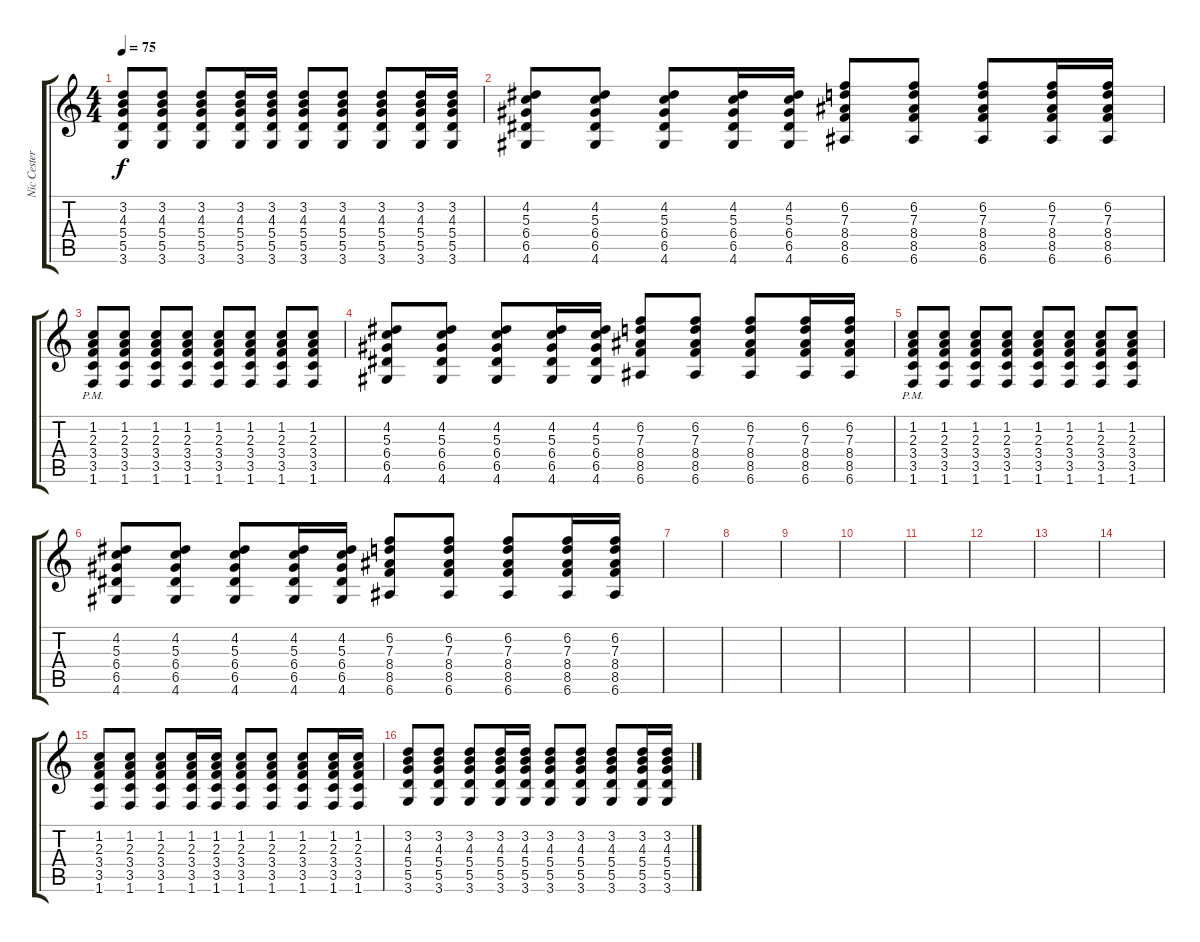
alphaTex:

\track ("Nic Cester" "Nic Cester") {instrument overdrivenguitar}
\staff {score tabs}
\tuning (E4 B3 G3 D3 A2 E2) {hide}
\ts (4 4)
\tempo 75
\clef g2
\ks c
(3.2 4.3 5.4 5.5 3.6).8{dy f} (3.2 4.3 5.4 5.5 3.6).8 (3.2 4.3 5.4 5.5 3.6).8 (3.2 4.3 5.4 5.5 3.6).16 (3.2 4.3 5.4 5.5 3.6).16 (3.2 4.3 5.4 5.5 3.6).8 (3.2 4.3 5.4 5.5 3.6).8 (3.2 4.3 5.4 5.5 3.6).8 (3.2 4.3 5.4 5.5 3.6).16 (3.2 4.3 5.4 5.5 3.6).16 |
(4.2 5.3 6.4 6.5 4.6).8{volume 8 instrument overdrivenguitar} (4.2 5.3 6.4 6.5 4.6).8 (4.2 5.3 6.4 6.5 4.6).8 (4.2 5.3 6.4 6.5 4.6).16 (4.2 5.3 6.4 6.5 4.6).16 (6.2 7.3 8.4 8.5 6.6).8 (6.2 7.3 8.4 8.5 6.6).8 (6.2 7.3 8.4 8.5 6.6).8 (6.2 7.3 8.4 8.5 6.6).16 (6.2 7.3 8.4 8.5 6.6).16 |
(1.2 2.3 3.4 3.5{pm} 1.6).8 (1.2 2.3 3.4 3.5 1.6).8 (1.2 2.3 3.4 3.5 1.6).8 (1.2 2.3 3.4 3.5 1.6).8 (1.2 2.3 3.4 3.5 1.6).8 (1.2 2.3 3.4 3.5 1.6).8 (1.2 2.3 3.4 3.5 1.6).8 (1.2 2.3 3.4 3.5 1.6).8 |
(4.2 5.3 6.4 6.5 4.6).8 (4.2 5.3 6.4 6.5 4.6).8 (4.2 5.3 6.4 6.5 4.6).8 (4.2 5.3 6.4 6.5 4.6).16 (4.2 5.3 6.4 6.5 4.6).16 (6.2 7.3 8.4 8.5 6.6).8 (6.2 7.3 8.4 8.5 6.6).8 (6.2 7.3 8.4 8.5 6.6).8 (6.2 7.3 8.4 8.5 6.6).16 (6.2 7.3 8.4 8.5 6.6).16 |
(1.2 2.3 3.4 3.5{pm} 1.6).8 (1.2 2.3 3.4 3.5 1.6).8 (1.2 2.3 3.4 3.5 1.6).8 (1.2 2.3 3.4 3.5 1.6).8 (1.2 2.3 3.4 3.5 1.6).8 (1.2 2.3 3.4 3.5 1.6).8 (1.2 2.3 3.4 3.5 1.6).8 (1.2 2.3 3.4 3.5 1.6).8 |
(4.2 5.3 6.4 6.5 4.6).8 (4.2 5.3 6.4 6.5 4.6).8 (4.2 5.3 6.4 6.5 4.6).8 (4.2 5.3 6.4 6.5 4.6).16 (4.2 5.3 6.4 6.5 4.6).16 (6.2 7.3 8.4 8.5 6.6).8 (6.2 7.3 8.4 8.5 6.6).8 (6.2 7.3 8.4 8.5 6.6).8 (6.2 7.3 8.4 8.5 6.6).16 (6.2 7.3 8.4 8.5 6.6).16 |
|
|
|
|
|
|
|
|
(1.2 2.3 3.4 3.5 1.6).8{instrument electricguitarclean} (1.2 2.3 3.4 3.5 1.6).8 (1.2 2.3 3.4 3.5 1.6).8 (1.2 2.3 3.4 3.5 1.6).16 (1.2 2.3 3.4 3.5 1.6).16 (1.2 2.3 3.4 3.5 1.6).8 (1.2 2.3 3.4 3.5 1.6).8 (1.2 2.3 3.4 3.5 1.6).8 (1.2 2.3 3.4 3.5 1.6).16 (1.2 2.3 3.4 3.5 1.6).16 |
(3.2 4.3 5.4 5.5 3.6).8 (3.2 4.3 5.4 5.5 3.6).8 (3.2 4.3 5.4 5.5 3.6).8 (3.2 4.3 5.4 5.5 3.6).16 (3.2 4.3 5.4 5.5 3.6).16 (3.2 4.3 5.4 5.5 3.6).8 (3.2 4.3 5.4 5.5 3.6).8 (3.2 4.3 5.4 5.5 3.6).8 (3.2 4.3 5.4 5.5 3.6).16 (3.2 4.3 5.4 5.5 3.6).16
